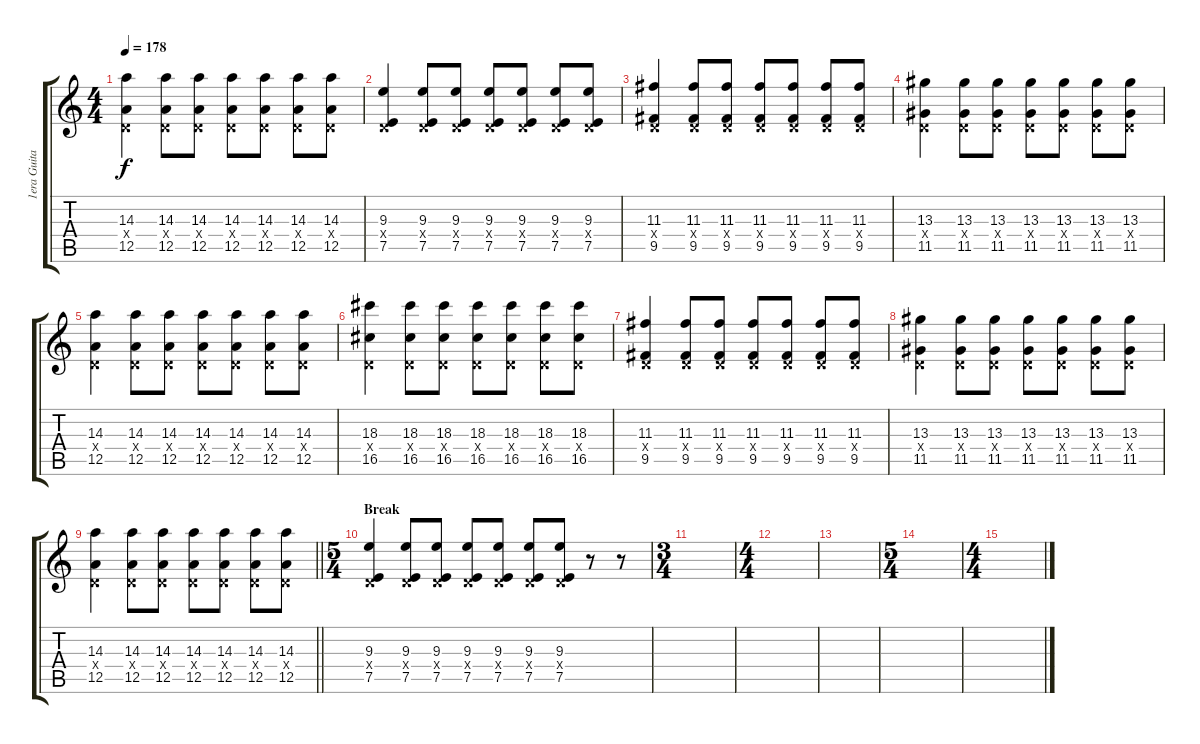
\track ("1era Guitarra" "1era Guita") {instrument distortionguitar}
\staff {score tabs}
\tuning (E4 B3 G3 D3 A2 E2) {hide}
\ts (4 4)
\tempo 178
\clef g2
\ks c
(14.3 0.4{x} 12.5).4{dy f} (14.3 0.4{x} 12.5).8 (14.3 0.4{x} 12.5).8 (14.3 0.4{x} 12.5).8 (14.3 0.4{x} 12.5).8 (14.3 0.4{x} 12.5).8 (14.3 0.4{x} 12.5).8 |
(9.3 0.4{x} 7.5).4 (9.3 0.4{x} 7.5).8 (9.3 0.4{x} 7.5).8 (9.3 0.4{x} 7.5).8 (9.3 0.4{x} 7.5).8 (9.3 0.4{x} 7.5).8 (9.3 0.4{x} 7.5).8 |
(11.3 0.4{x} 9.5).4 (11.3 0.4{x} 9.5).8 (11.3 0.4{x} 9.5).8 (11.3 0.4{x} 9.5).8 (11.3 0.4{x} 9.5).8 (11.3 0.4{x} 9.5).8 (11.3 0.4{x} 9.5).8 |
(13.3 0.4{x} 11.5).4 (13.3 0.4{x} 11.5).8 (13.3 0.4{x} 11.5).8 (13.3 0.4{x} 11.5).8 (13.3 0.4{x} 11.5).8 (13.3 0.4{x} 11.5).8 (13.3 0.4{x} 11.5).8 |
(14.3 0.4{x} 12.5).4 (14.3 0.4{x} 12.5).8 (14.3 0.4{x} 12.5).8 (14.3 0.4{x} 12.5).8 (14.3 0.4{x} 12.5).8 (14.3 0.4{x} 12.5).8 (14.3 0.4{x} 12.5).8 |
(18.3 0.4{x} 16.5).4 (18.3 0.4{x} 16.5).8 (18.3 0.4{x} 16.5).8 (18.3 0.4{x} 16.5).8 (18.3 0.4{x} 16.5).8 (18.3 0.4{x} 16.5).8 (18.3 0.4{x} 16.5).8 |
(11.3 0.4{x} 9.5).4 (11.3 0.4{x} 9.5).8 (11.3 0.4{x} 9.5).8 (11.3 0.4{x} 9.5).8 (11.3 0.4{x} 9.5).8 (11.3 0.4{x} 9.5).8 (11.3 0.4{x} 9.5).8 |
(13.3 0.4{x} 11.5).4 (13.3 0.4{x} 11.5).8 (13.3 0.4{x} 11.5).8 (13.3 0.4{x} 11.5).8 (13.3 0.4{x} 11.5).8 (13.3 0.4{x} 11.5).8 (13.3 0.4{x} 11.5).8 |
\barLineRight lightlight
(14.3 0.4{x} 12.5).4 (14.3 0.4{x} 12.5).8 (14.3 0.4{x} 12.5).8 (14.3 0.4{x} 12.5).8 (14.3 0.4{x} 12.5).8 (14.3 0.4{x} 12.5).8 (14.3 0.4{x} 12.5).8 |
\ts (5 4)
\section ("" "Break")
(9.3 0.4{x} 7.5).4 (9.3 0.4{x} 7.5).8 (9.3 0.4{x} 7.5).8 (9.3 0.4{x} 7.5).8 (9.3 0.4{x} 7.5).8 (9.3 0.4{x} 7.5).8 (9.3 0.4{x} 7.5).8 r.8 r.8 |
\ts (3 4)
|
\ts (4 4)
|
|
\ts (5 4)
|
\ts (4 4)
